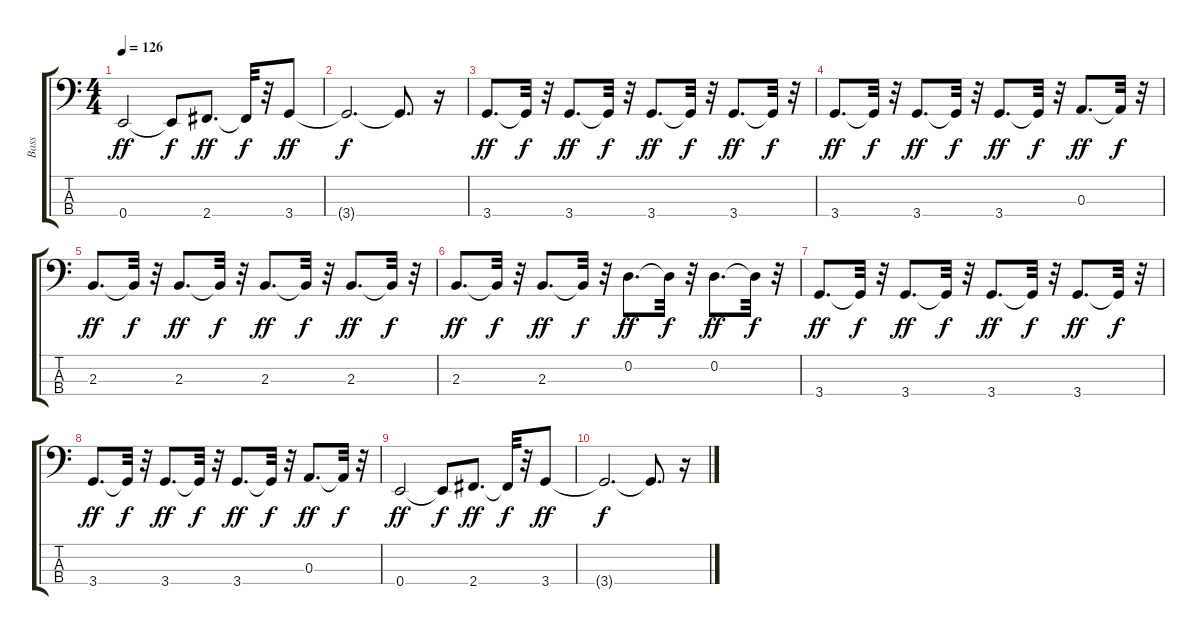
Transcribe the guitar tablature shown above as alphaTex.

\track ("Bass" "Bass") {instrument synthbass2}
\staff {score tabs}
\tuning (G2 D2 A1 E1) {hide}
\ts (4 4)
\tempo 126
\clef f4
\ks c
0.4.2{dy ff} 0.4{t}.8{dy f} 2.4.8{d dy ff} 2.4{t}.32{dy f} r.32 3.4.8{dy ff} |
3.4{t}.2{d dy f} 3.4{t}.8{d} r.16 |
3.4.8{d dy ff} 3.4{t}.32{dy f} r.32 3.4.8{d dy ff} 3.4{t}.32{dy f} r.32 3.4.8{d dy ff} 3.4{t}.32{dy f} r.32 3.4.8{d dy ff} 3.4{t}.32{dy f} r.32 |
3.4.8{d dy ff} 3.4{t}.32{dy f} r.32 3.4.8{d dy ff} 3.4{t}.32{dy f} r.32 3.4.8{d dy ff} 3.4{t}.32{dy f} r.32 0.3.8{d dy ff} 0.3{t}.32{dy f} r.32 |
2.3.8{d dy ff} 2.3{t}.32{dy f} r.32 2.3.8{d dy ff} 2.3{t}.32{dy f} r.32 2.3.8{d dy ff} 2.3{t}.32{dy f} r.32 2.3.8{d dy ff} 2.3{t}.32{dy f} r.32 |
2.3.8{d dy ff} 2.3{t}.32{dy f} r.32 2.3.8{d dy ff} 2.3{t}.32{dy f} r.32 0.2.8{d dy ff} 0.2{t}.32{dy f} r.32 0.2.8{d dy ff} 0.2{t}.32{dy f} r.32 |
3.4.8{d dy ff} 3.4{t}.32{dy f} r.32 3.4.8{d dy ff} 3.4{t}.32{dy f} r.32 3.4.8{d dy ff} 3.4{t}.32{dy f} r.32 3.4.8{d dy ff} 3.4{t}.32{dy f} r.32 |
3.4.8{d dy ff} 3.4{t}.32{dy f} r.32 3.4.8{d dy ff} 3.4{t}.32{dy f} r.32 3.4.8{d dy ff} 3.4{t}.32{dy f} r.32 0.3.8{d dy ff} 0.3{t}.32{dy f} r.32 |
0.4.2{dy ff} 0.4{t}.8{dy f} 2.4.8{d dy ff} 2.4{t}.32{dy f} r.32 3.4.8{dy ff} |
3.4{t}.2{d dy f} 3.4{t}.8{d} r.16
